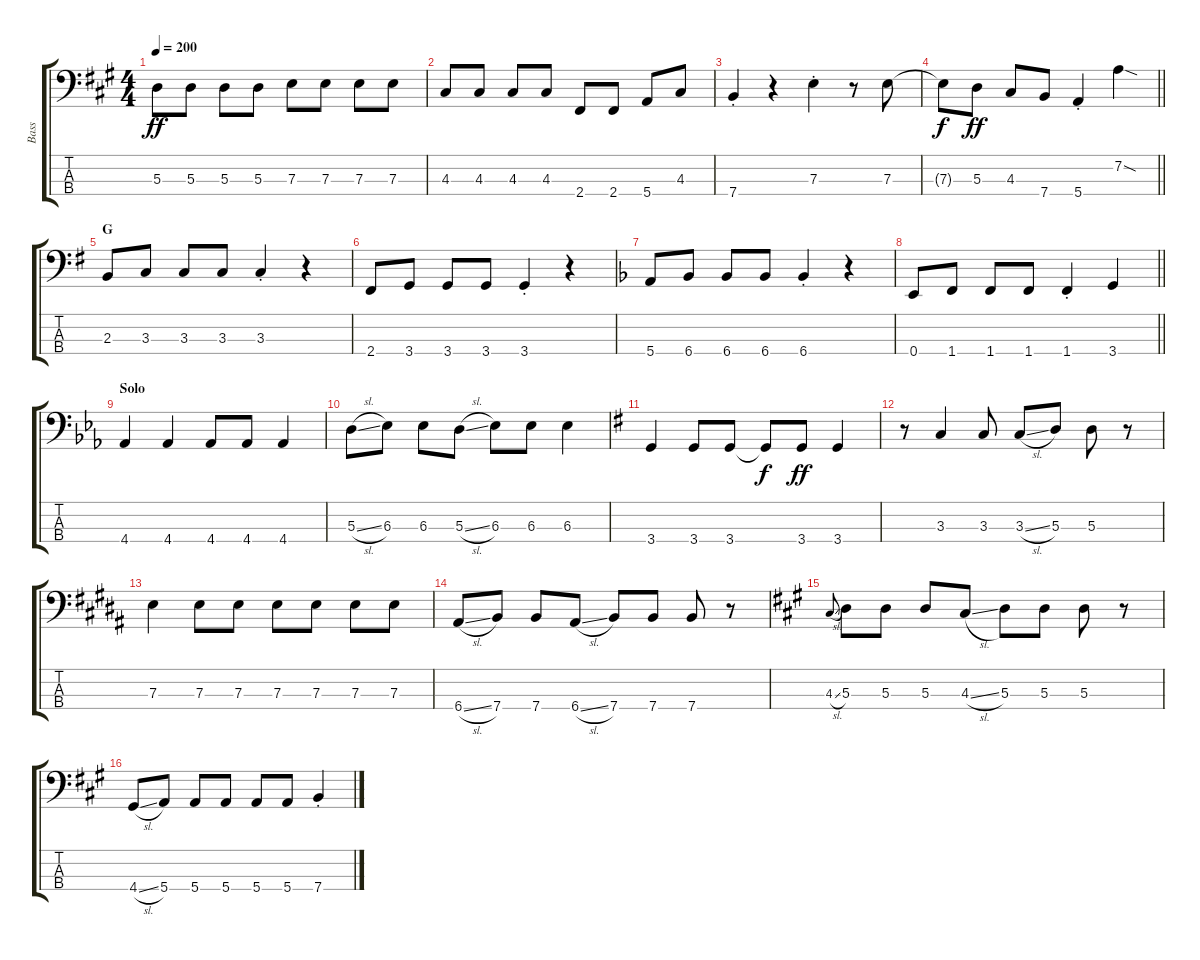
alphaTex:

\track ("Bass" "Bass") {instrument electricbasspick}
\staff {score tabs}
\tuning (G2 D2 A1 E1) {hide}
\ts (4 4)
\tempo 200
\clef f4
\ks a
5.3.8{dy ff} 5.3.8 5.3.8 5.3.8 7.3.8 7.3.8 7.3.8 7.3.8 |
4.3.8 4.3.8 4.3.8 4.3.8 2.4.8 2.4.8 5.4.8 4.3.8 |
7.4{st}.4 r.4 7.3{st}.4 r.8 7.3.8 |
\barLineRight lightlight
7.3{t}.8{dy f} 5.3.8{dy ff} 4.3.8 7.4.8 5.4{st}.4 7.2{sod}.4 |
\section ("" "G")
\ks g
2.3.8 3.3.8 3.3.8 3.3.8 3.3{st}.4 r.4 |
2.4.8 3.4.8 3.4.8 3.4.8 3.4{st}.4 r.4 |
\ks f
5.4.8 6.4.8 6.4.8 6.4.8 6.4{st}.4 r.4 |
\barLineRight lightlight
0.4.8 1.4.8 1.4.8 1.4.8 1.4{st}.4 3.4.4 |
\section ("" "Solo")
\ks eb
4.4.4 4.4.4 4.4.8 4.4.8 4.4.4 |
5.3{sl}.8 6.3.8 6.3.8 5.3{sl}.8 6.3.8 6.3.8 6.3.4 |
\ks g
3.4.4 3.4.8 3.4.8 3.4{t}.8{dy f} 3.4.8{dy ff} 3.4.4 |
r.8 3.3.4 3.3.8 3.3{sl}.8 5.3.8 5.3.8 r.8 |
\ks b
7.3.4 7.3.8 7.3.8 7.3.8 7.3.8 7.3.8 7.3.8 |
6.4{sl}.8 7.4.8 7.4.8 6.4{sl}.8 7.4.8 7.4.8 7.4.8 r.8 |
\ks a
4.3{sl}.8{gr onbeat} 5.3.8 5.3.8 5.3.8 4.3{sl}.8 5.3.8 5.3.8 5.3.8 r.8 |
4.4{sl}.8 5.4.8 5.4.8 5.4.8 5.4.8 5.4.8 7.4{st}.4
